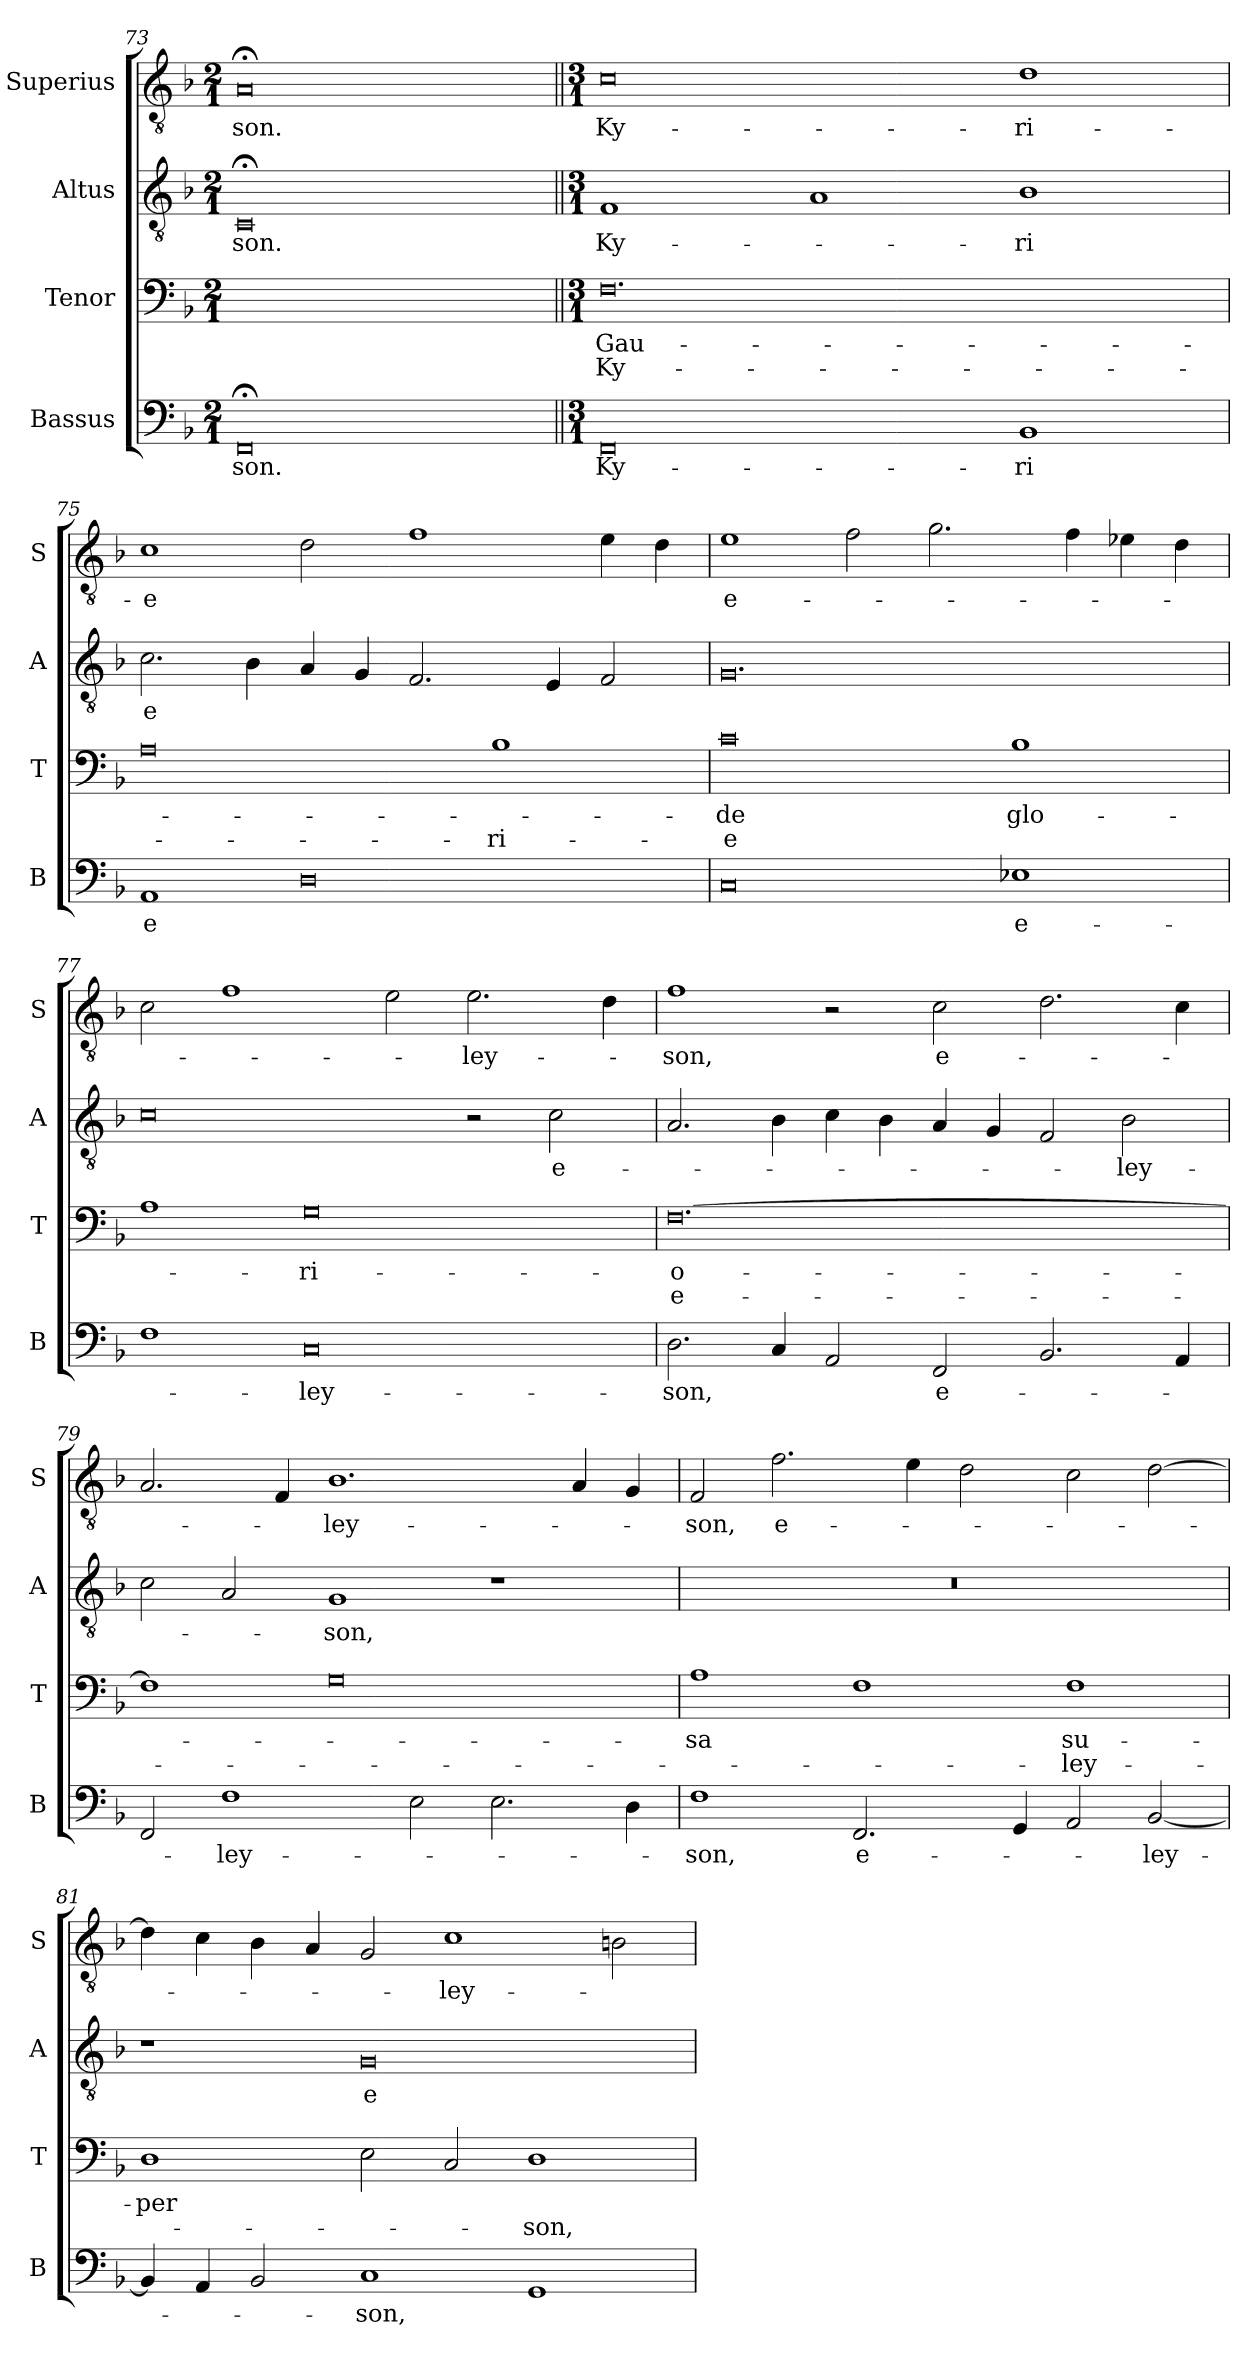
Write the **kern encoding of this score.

**kern	**text	**kern	**text	**text	**kern	**text	**kern	**text
*part4	*part4	*part3	*part3	*part3	*part2	*part2	*part1	*part1
*staff4	*staff4	*staff3	*staff3	*staff3	*staff2	*staff2	*staff1	*staff1
*I"Bassus	*	*I"Tenor	*	*	*I"Altus	*	*I"Superius	*
*I'B	*	*I'T	*	*	*I'A	*	*I'S	*
*clefF4	*	*clefF4	*	*	*clefGv2	*	*clefGv2	*
*k[b-]	*	*k[b-]	*	*	*k[b-]	*	*k[b-]	*
*d:	*	*d:	*	*	*d:	*	*d:	*
*M2/1	*	*M2/1	*	*	*M2/1	*	*M2/1	*
=73	=73	=73	=73	=73	=73	=73	=73	=73
!	!LO:LY:i	!	!	!	!	!LO:LY:i	!	!
0FF;<	-son.	0Fyy]	.	.	0C;<	-son.	0A;<	-son.
=74||	=74||	=74||	=74||	=74||	=74||	=74||	=74||	=74||
*M3/1	*	*M3/1	*	*	*M3/1	*	*M3/1	*
!	!LO:LY:i	!	!	!LO:LY:i	!	!	!	!
0FF	Ky-	0.F	Gau-	Ky-	1F	Ky-	0c	Ky-
.	.	.	.	.	1A	.	.	.
!	!LO:LY:i	!	!	!	!	!	!	!
1BB-	-ri	.	.	.	1B-	-ri	1d	-ri-
=75	=75	=75	=75	=75	=75	=75	=75	=75
!	!LO:LY:i	!	!	!	!	!	!	!
1AA	e	0A	.	.	2.c	e	1c	-e
.	.	.	.	.	4B-	.	.	.
0D	.	.	.	.	4A	.	2d	.
.	.	.	.	.	4G	.	.	.
.	.	.	.	.	2.F	.	1f	.
!	!	!	!	!LO:LY:i	!	!	!	!
.	.	1B-	.	-ri-	.	.	.	.
.	.	.	.	.	4E	.	.	.
.	.	.	.	.	2F	.	4e	.
.	.	.	.	.	.	.	4d	.
=76	=76	=76	=76	=76	=76	=76	=76	=76
!	!	!	!	!LO:LY:i	!	!	!	!
0C	.	0c	-de	-e	0.G	.	1e	e-
.	.	.	.	.	.	.	2f	.
.	.	.	.	.	.	.	2.g	.
!	!LO:LY:i	!	!	!	!	!	!	!
1E-X	e-	1B-	glo-	.	.	.	.	.
.	.	.	.	.	.	.	4f	.
.	.	.	.	.	.	.	4e-X	.
.	.	.	.	.	.	.	4d	.
=77	=77	=77	=77	=77	=77	=77	=77	=77
1F	.	1A	.	.	0c	.	2c	.
.	.	.	.	.	.	.	1f	.
!	!LO:LY:i	!	!	!	!	!	!	!
0C	-ley-	0G	-ri-	.	.	.	.	.
.	.	.	.	.	.	.	2e	.
!	!	!	!	!	!	!	!	!LO:LY:i
.	.	.	.	.	2r	.	2.e	-ley-
.	.	.	.	.	2c	e-	.	.
.	.	.	.	.	.	.	4d	.
=78	=78	=78	=78	=78	=78	=78	=78	=78
!	!LO:LY:i	!	!	!LO:LY:i	!	!	!	!LO:LY:i
2.D	-son,	[0.F	-o-	e-	2.A	.	1f	-son,
4C	.	.	.	.	4B-	.	.	.
2AA	.	.	.	.	4c	.	2r	.
.	.	.	.	.	4B-	.	.	.
!	!LO:LY:i	!	!	!	!	!	!	!LO:LY:i
2FF	e-	.	.	.	4A	.	2c	e-
.	.	.	.	.	4G	.	.	.
2.BB-	.	.	.	.	2F	.	2.d	.
!	!	!	!	!	!	!LO:LY:i	!	!
.	.	.	.	.	2B-	-ley-	.	.
4AA	.	.	.	.	.	.	4c	.
=79	=79	=79	=79	=79	=79	=79	=79	=79
2FF	.	1F]	.	.	2c	.	2.A	.
!	!LO:LY:i	!	!	!	!	!	!	!
1F	-ley-	.	.	.	2A	.	.	.
.	.	.	.	.	.	.	4F	.
!	!	!	!	!	!	!LO:LY:i	!	!LO:LY:i
.	.	0G	.	.	1G	-son,	1.B-	-ley-
2E	.	.	.	.	.	.	.	.
2.E	.	.	.	.	1r	.	.	.
.	.	.	.	.	.	.	4A	.
4D	.	.	.	.	.	.	4G	.
=80	=80	=80	=80	=80	=80	=80	=80	=80
!	!LO:LY:i	!	!	!	!	!	!	!LO:LY:i
1F	-son,	1A	-sa	.	0.r	.	2F	-son,
.	.	.	.	.	.	.	2.f	e-
!	!LO:LY:i	!	!	!	!	!	!	!
2.FF	e-	1F	.	.	.	.	.	.
.	.	.	.	.	.	.	4e	.
.	.	.	.	.	.	.	2d	.
4GG	.	.	.	.	.	.	.	.
!	!	!	!	!LO:LY:i	!	!	!	!
2AA	.	1F	su-	-ley-	.	.	2c	.
!	!LO:LY:i	!	!	!	!	!	!	!
[2BB-	-ley-	.	.	.	.	.	[2d	.
=81	=81	=81	=81	=81	=81	=81	=81	=81
4BB-]	.	1D	-per	.	1r	.	4d]	.
4AA	.	.	.	.	.	.	4c	.
2BB-	.	.	.	.	.	.	4B-	.
.	.	.	.	.	.	.	4A	.
!	!LO:LY:i	!	!	!	!	!LO:LY:i	!	!
1C	-son,	2E	.	.	0G	e-	2G	.
!	!	!	!	!	!	!	!	!LO:LY:i
.	.	2C	.	.	.	.	1c	-ley-
!	!	!	!	!LO:LY:i	!	!	!	!
1GG	.	1D	.	-son,	.	.	.	.
.	.	.	.	.	.	.	2Bn	.
=	=	=	=	=	=	=	=	=
*-	*-	*-	*-	*-	*-	*-	*-	*-
